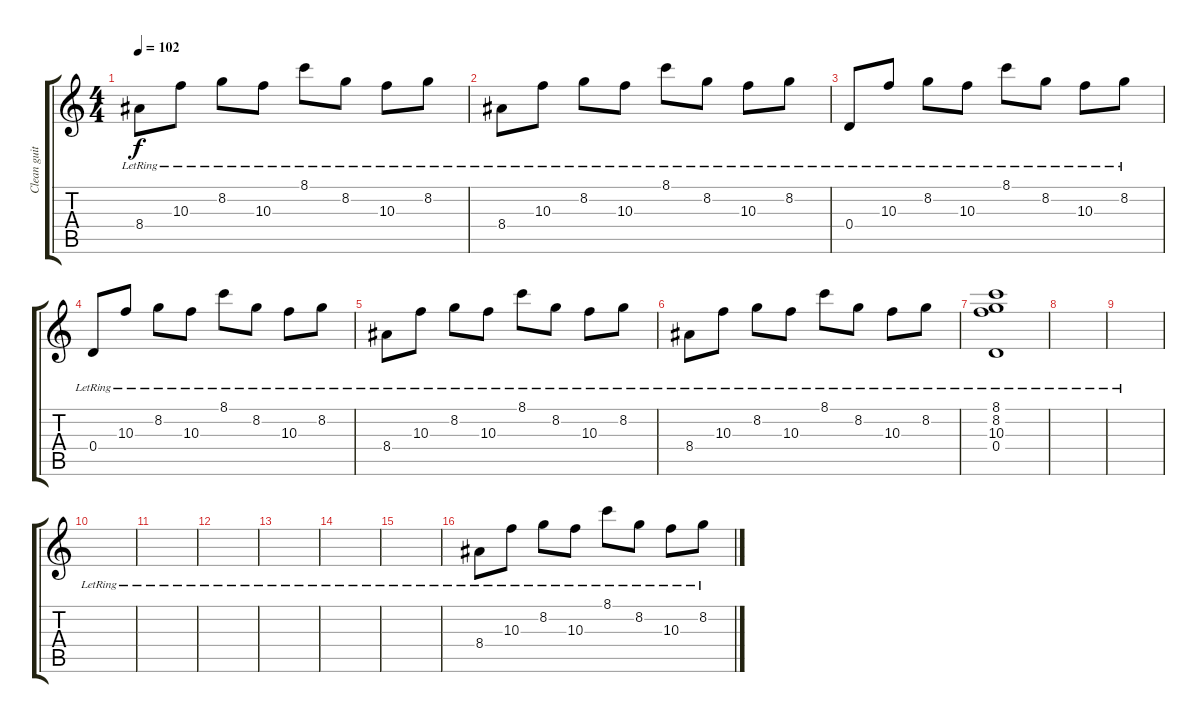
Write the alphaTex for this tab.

\track ("Clean guitar" "Clean guit") {instrument electricguitarclean}
\staff {score tabs}
\tuning (E4 B3 G3 D3 A2 D2) {hide}
\ts (4 4)
\tempo 102
\clef g2
\ks c
8.4{lr}.8{dy f} 10.3{lr}.8 8.2{lr}.8 10.3{lr}.8 8.1{lr}.8 8.2{lr}.8 10.3{lr}.8 8.2{lr}.8 |
8.4{lr}.8 10.3{lr}.8 8.2{lr}.8 10.3{lr}.8 8.1{lr}.8 8.2{lr}.8 10.3{lr}.8 8.2{lr}.8 |
0.4{lr}.8 10.3{lr}.8 8.2{lr}.8 10.3{lr}.8 8.1{lr}.8 8.2{lr}.8 10.3{lr}.8 8.2{lr}.8 |
0.4{lr}.8 10.3{lr}.8 8.2{lr}.8 10.3{lr}.8 8.1{lr}.8 8.2{lr}.8 10.3{lr}.8 8.2{lr}.8 |
8.4{lr}.8 10.3{lr}.8 8.2{lr}.8 10.3{lr}.8 8.1{lr}.8 8.2{lr}.8 10.3{lr}.8 8.2{lr}.8 |
8.4{lr}.8 10.3{lr}.8 8.2{lr}.8 10.3{lr}.8 8.1{lr}.8 8.2{lr}.8 10.3{lr}.8 8.2{lr}.8 |
(8.1{lr} 8.2 10.3 0.4).1 |
|
|
|
|
|
|
|
|
8.4{lr}.8 10.3{lr}.8 8.2{lr}.8 10.3{lr}.8 8.1{lr}.8 8.2{lr}.8 10.3{lr}.8 8.2{lr}.8
